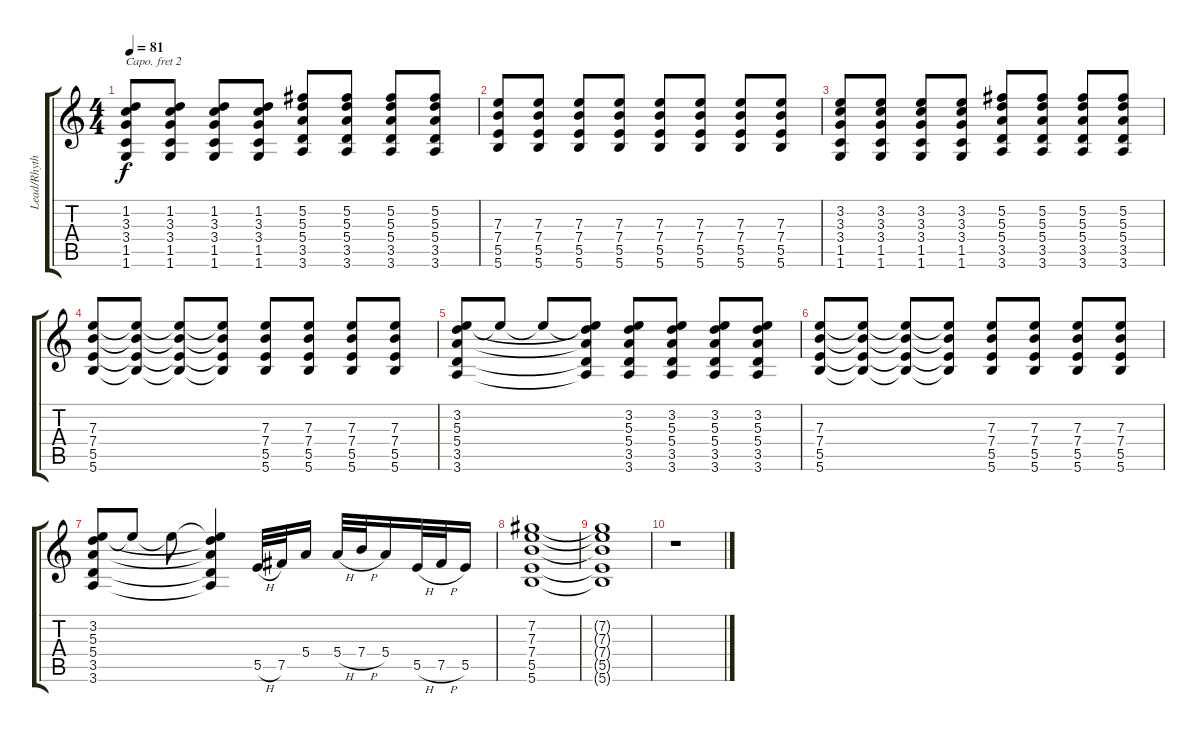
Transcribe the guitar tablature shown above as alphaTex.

\track ("Lead/Rhythm" "Lead/Rhyth") {instrument overdrivenguitar}
\staff {score tabs}
\capo 2
\tuning (E4 B3 G3 D3 A2 E2) {hide}
\ts (4 4)
\tempo 81
\clef g2
\ks c
(1.2 3.3 3.4 1.5 1.6).8{dy f} (1.2 3.3 3.4 1.5 1.6).8 (1.2 3.3 3.4 1.5 1.6).8 (1.2 3.3 3.4 1.5 1.6).8 (5.2 5.3 5.4 3.5 3.6).8 (5.2 5.3 5.4 3.5 3.6).8 (5.2 5.3 5.4 3.5 3.6).8 (5.2 5.3 5.4 3.5 3.6).8 |
(7.3 7.4 5.5 5.6).8 (7.3 7.4 5.5 5.6).8 (7.3 7.4 5.5 5.6).8 (7.3 7.4 5.5 5.6).8 (7.3 7.4 5.5 5.6).8 (7.3 7.4 5.5 5.6).8 (7.3 7.4 5.5 5.6).8 (7.3 7.4 5.5 5.6).8 |
(3.2 3.3 3.4 1.5 1.6).8 (3.2 3.3 3.4 1.5 1.6).8 (3.2 3.3 3.4 1.5 1.6).8 (3.2 3.3 3.4 1.5 1.6).8 (5.2 5.3 5.4 3.5 3.6).8 (5.2 5.3 5.4 3.5 3.6).8 (5.2 5.3 5.4 3.5 3.6).8 (5.2 5.3 5.4 3.5 3.6).8 |
(7.3 7.4 5.5 5.6).8 (7.3{t} 7.4{t} 5.5{t} 5.6{t}).8 (7.3{t} 7.4{t} 5.5{t} 5.6{t}).8 (7.3{t} 7.4{t} 5.5{t} 5.6{t}).8 (7.3 7.4 5.5 5.6).8 (7.3 7.4 5.5 5.6).8 (7.3 7.4 5.5 5.6).8 (7.3 7.4 5.5 5.6).8 |
(3.2 5.3 5.4 3.5 3.6).8 3.2{t}.8 3.2{t}.8 (3.2{t} 5.3{t} 5.4{t} 3.5{t} 3.6{t}).8 (3.2 5.3 5.4 3.5 3.6).8 (3.2 5.3 5.4 3.5 3.6).8 (3.2 5.3 5.4 3.5 3.6).8 (3.2 5.3 5.4 3.5 3.6).8 |
(7.3 7.4 5.5 5.6).8 (7.3{t} 7.4{t} 5.5{t} 5.6{t}).8 (7.3{t} 7.4{t} 5.5{t} 5.6{t}).8 (7.3{t} 7.4{t} 5.5{t} 5.6{t}).8 (7.3 7.4 5.5 5.6).8 (7.3 7.4 5.5 5.6).8 (7.3 7.4 5.5 5.6).8 (7.3 7.4 5.5 5.6).8 |
(3.2 5.3 5.4 3.5 3.6).8 3.2{t}.8 3.2{t}.8 (3.2{t} 5.3{t} 5.4{t} 3.5{t} 3.6{t}).4 5.5{h}.32 7.5.32 5.4.16 5.4{h}.32 7.4{h}.32 5.4.16 5.5{h}.32 7.5{h}.32 5.5.16 |
(7.2 7.3 7.4 5.5 5.6).1 |
(7.2{t} 7.3{t} 7.4{t} 5.5{t} 5.6{t}).1 |
r.1
